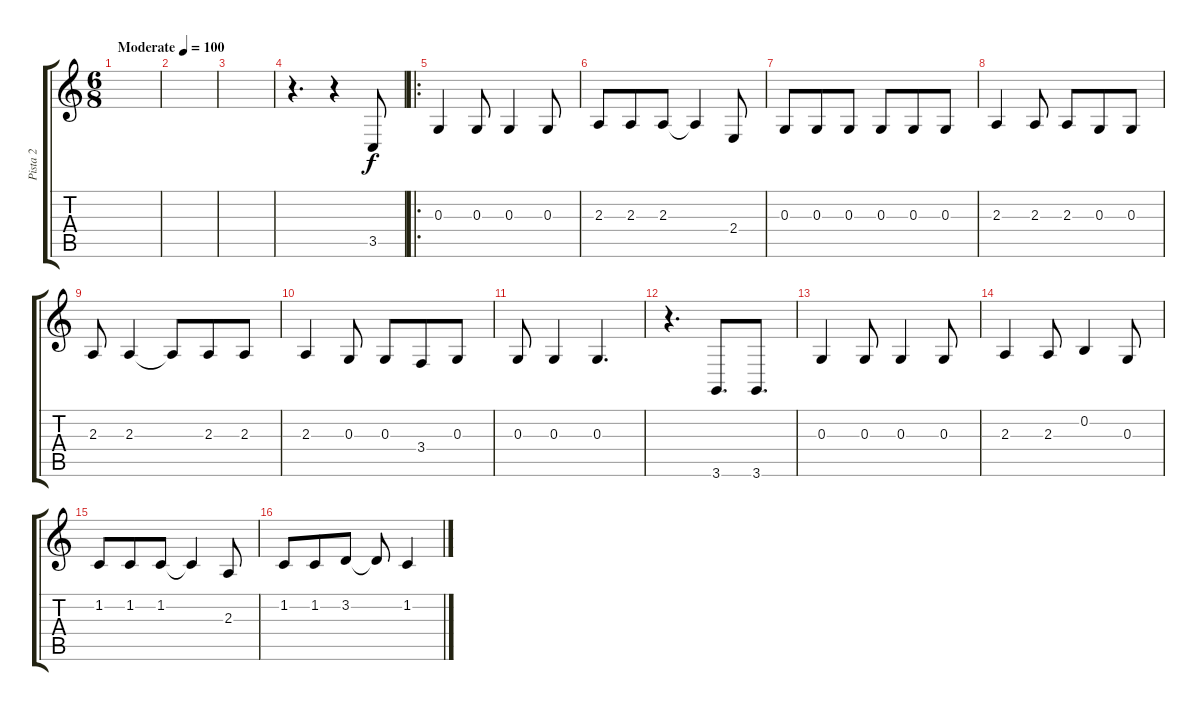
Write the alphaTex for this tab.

\track ("Pista 2" "Pista 2") {instrument flute}
\staff {score tabs}
\tuning (E4 B3 G3 D3 A2 E2) {hide}
\ts (6 8)
\tempo (100 "Moderate")
\clef g2
\ks c
|
|
|
r.4{d} r.4 3.5.8 |
\ro
0.3.4 0.3.8 0.3.4 0.3.8 |
2.3.8 2.3.8 2.3.8 2.3{t}.4 2.4.8 |
0.3.8 0.3.8 0.3.8 0.3.8 0.3.8 0.3.8 |
2.3.4 2.3.8 2.3.8 0.3.8 0.3.8 |
2.3.8 2.3.4 2.3{t}.8 2.3.8 2.3.8 |
2.3.4 0.3.8 0.3.8 3.4.8 0.3.8 |
0.3.8 0.3.4 0.3.4{d} |
r.4{d} 3.6.8{d} 3.6.8{d} |
0.3.4 0.3.8 0.3.4 0.3.8 |
2.3.4 2.3.8 0.2.4 0.3.8 |
1.2.8 1.2.8 1.2.8 1.2{t}.4 2.3.8 |
1.2.8 1.2.8 3.2.8 3.2{t}.8 1.2.4
